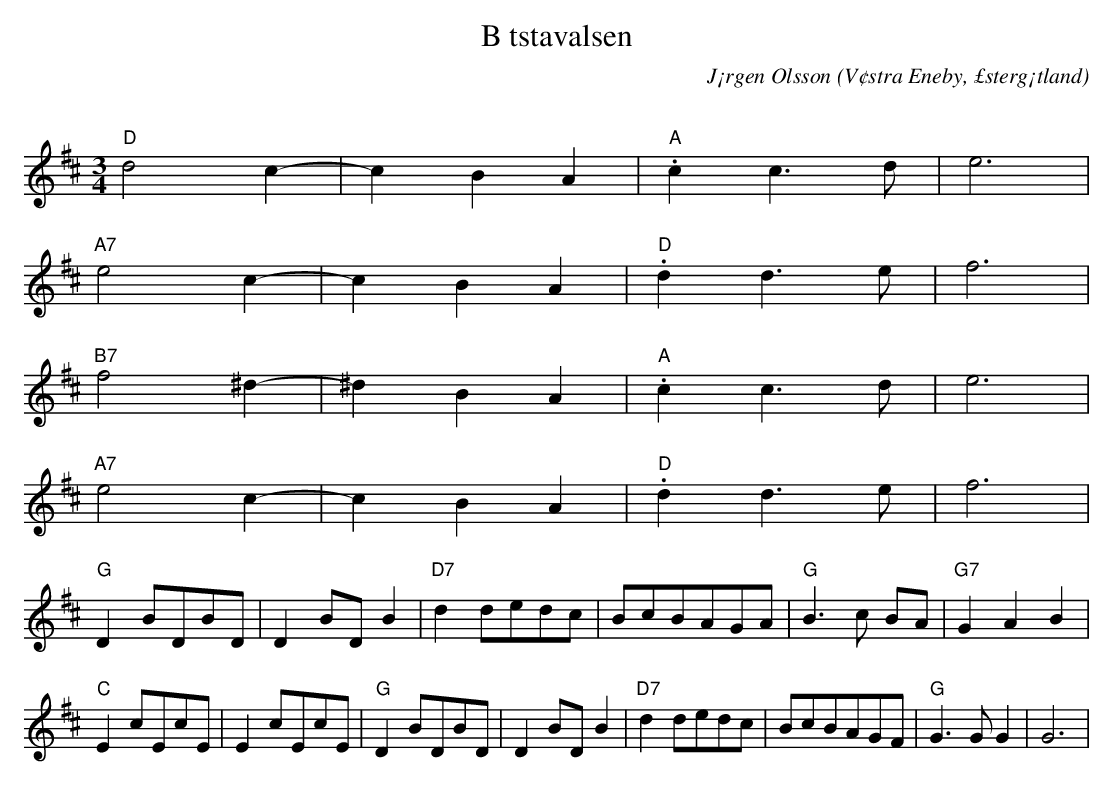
X:1
T:B tstavalsen
C:J¡rgen Olsson
O:V¢stra Eneby, £sterg¡tland
Q:160
M:3/4
L:1/8
K:D
"D"d4 c2-|c2B2A2 |"A".c2 c3 d|e6 |
"A7" e4 c2-|c2B2A2 |"D".d2 d3 e|f6 |
"B7"f4 ^d2-|^d2B2A2 |"A".c2 c3 d|e6 |
"A7" e4 c2-|c2B2A2 |"D".d2 d3 e|f6 |
"G" D2 BDBD |D2 BD B2 |"D7"d2 dedc| BcBAGA|"G"B3 c BA|"G7" G2A2B2|
"C"E2 cEcE |E2 cEcE|"G" D2 BDBD |D2 BD B2 |"D7"d2 dedc| BcBAGF|"G" G3 G G2| G6 |
